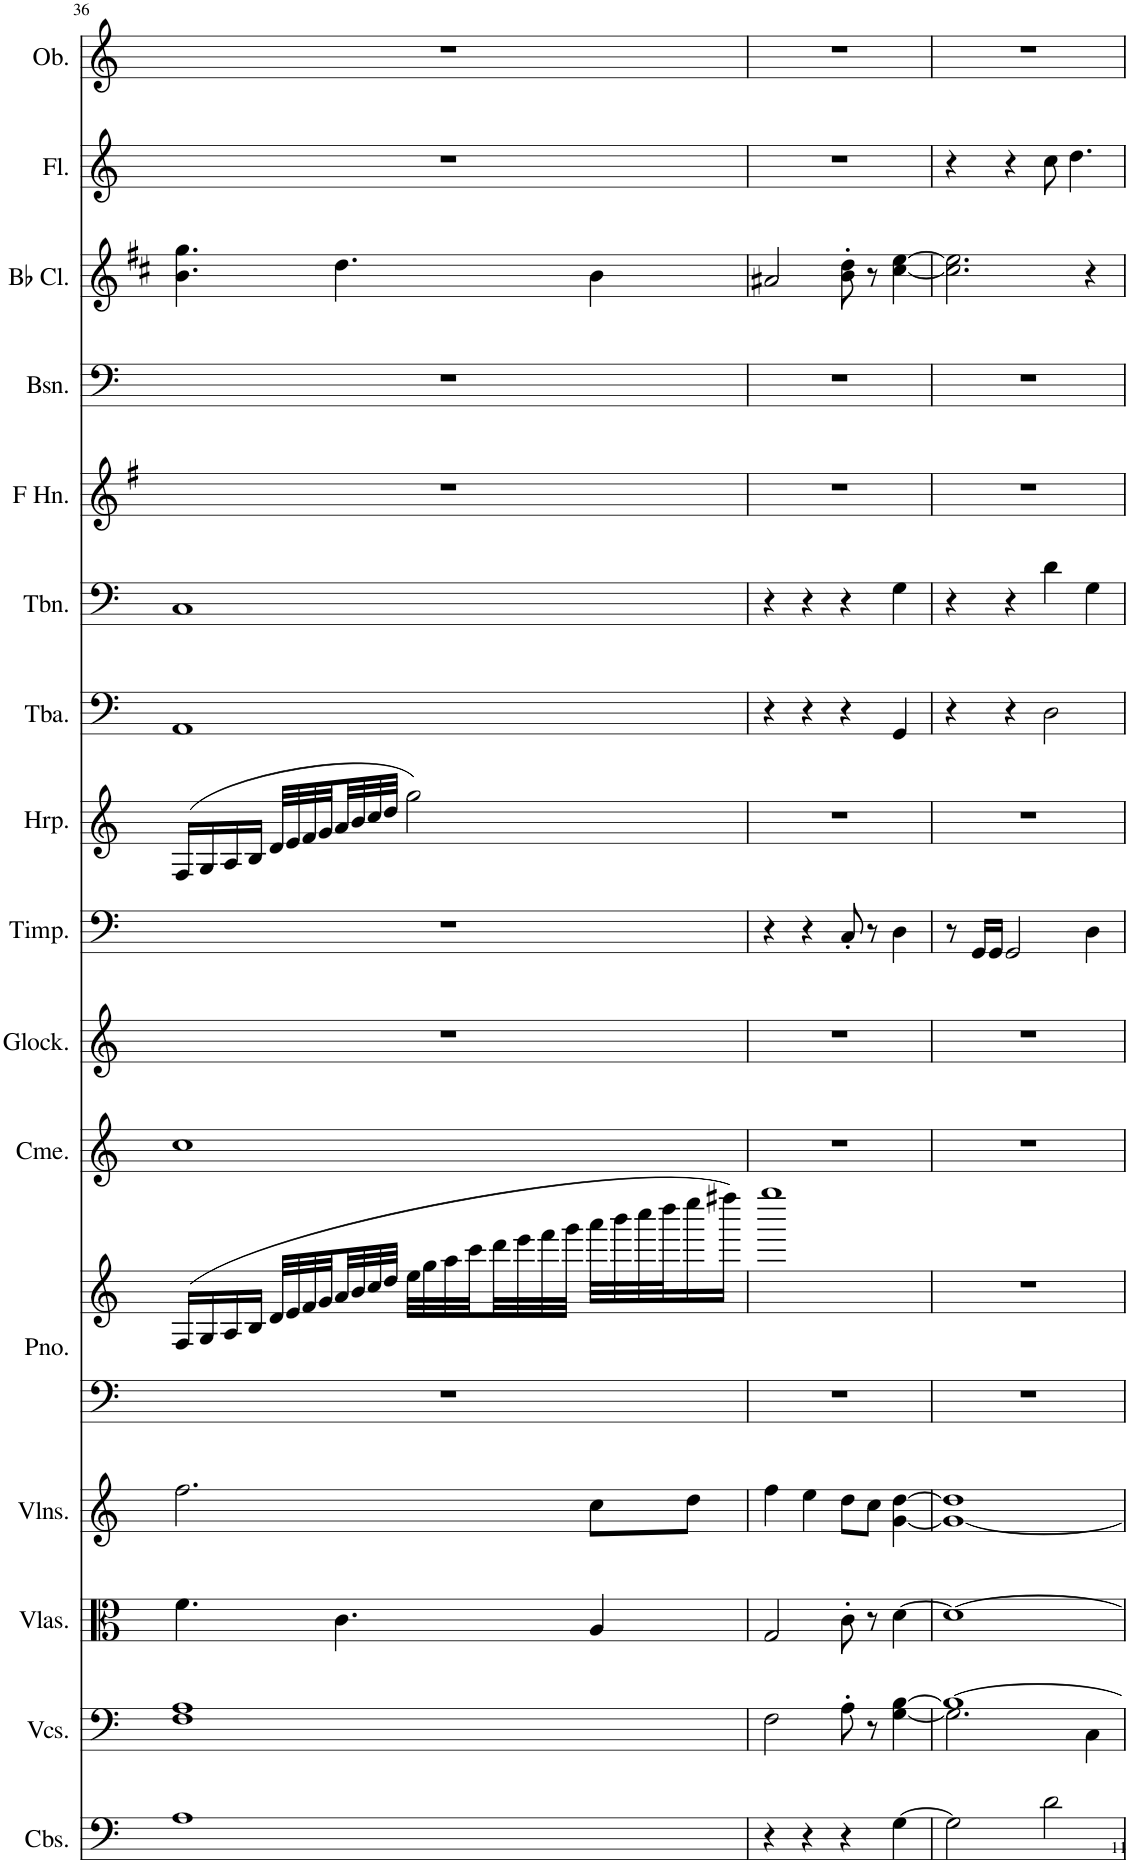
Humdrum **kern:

**kern	**kern	**kern	**kern	**kern	**kern	**kern	**kern	**kern	**kern	**kern	**kern	**kern	**kern	**kern	**kern	**kern
*part16	*part15	*part14	*part13	*part12	*part12	*part11	*part10	*part9	*part8	*part7	*part6	*part5	*part4	*part3	*part2	*part1
*staff17	*staff16	*staff15	*staff14	*staff13	*staff12	*staff11	*staff10	*staff9	*staff8	*staff7	*staff6	*staff5	*staff4	*staff3	*staff2	*staff1
*I"Contrabasses	*I"Violoncellos	*I"Violas	*I"Violins	*I"Piano	*	*I"Chimes	*I"Glockenspiel	*I"Timpani	*I"Harp	*I"Tuba	*I"Trombone	*I"Horn in F	*I"Bassoon	*I"Bb Clarinet	*I"Flute	*I"Oboe
*I'Cbs.	*I'Vcs.	*I'Vlas.	*I'Vlns.	*I'Pno.	*	*I'Cme.	*I'Glock.	*I'Timp.	*I'Hrp.	*I'Tba.	*I'Tbn.	*	*I'Bsn.	*I'Bb Cl.	*I'Fl.	*I'Ob.
!!LO:PB:g=z
*clefF4	*clefF4	*clefC3	*clefG2	*clefF4	*clefG2	*clefG2	*clefG2	*clefF4	*clefG2	*clefF4	*clefF4	*clefG2	*clefF4	*clefG2	*clefG2	*clefG2
*Trd7c12	*	*	*	*	*	*	*Trd-14c-24	*	*	*	*	*Trd4c7	*	*Trd1c2	*	*
*k[]	*k[]	*k[]	*k[]	*k[]	*k[]	*k[]	*k[]	*k[]	*k[]	*k[]	*k[]	*k[f#]	*k[]	*k[f#c#]	*k[]	*k[]
*M4/4	*M4/4	*M4/4	*M4/4	*M4/4	*M4/4	*M4/4	*M4/4	*M4/4	*M4/4	*M4/4	*M4/4	*M4/4	*M4/4	*M4/4	*M4/4	*M4/4
=36	=36	=36	=36	=36	=36	=36	=36	=36	=36	=36	=36	=36	=36	=36	=36	=36
1A	1F 1A	4.f\	2.ff\	1r	(16F/LL	1cc	1r	1r	(16F/LL	1AA	1C	1r	1r	4.b\ 4.gg\	1r	1r
.	.	.	.	.	16G/	.	.	.	16G/	.	.	.	.	.	.	.
.	.	.	.	.	16A/	.	.	.	16A/	.	.	.	.	.	.	.
.	.	.	.	.	16B/JJ	.	.	.	16B/JJ	.	.	.	.	.	.	.
.	.	.	.	.	32d/LLL	.	.	.	32d/LLL	.	.	.	.	.	.	.
.	.	.	.	.	32e/	.	.	.	32e/	.	.	.	.	.	.	.
.	.	.	.	.	32f/	.	.	.	32f/	.	.	.	.	.	.	.
.	.	.	.	.	32g/	.	.	.	32g/	.	.	.	.	.	.	.
.	.	4.c\	.	.	32a/	.	.	.	32a/	.	.	.	.	4.dd\	.	.
.	.	.	.	.	32b/	.	.	.	32b/	.	.	.	.	.	.	.
.	.	.	.	.	32cc/	.	.	.	32cc/	.	.	.	.	.	.	.
.	.	.	.	.	32dd/JJJ	.	.	.	32dd/JJJ	.	.	.	.	.	.	.
.	.	.	.	.	32ee\LLL	.	.	.	2gg\)	.	.	.	.	.	.	.
.	.	.	.	.	32gg\	.	.	.	.	.	.	.	.	.	.	.
.	.	.	.	.	32aa\	.	.	.	.	.	.	.	.	.	.	.
.	.	.	.	.	32ccc\	.	.	.	.	.	.	.	.	.	.	.
.	.	.	.	.	32ddd\	.	.	.	.	.	.	.	.	.	.	.
.	.	.	.	.	32eee\	.	.	.	.	.	.	.	.	.	.	.
.	.	.	.	.	32fff\	.	.	.	.	.	.	.	.	.	.	.
.	.	.	.	.	32ggg\JJJ	.	.	.	.	.	.	.	.	.	.	.
.	.	4A/	8cc\L	.	32aaa\LLL	.	.	.	.	.	.	.	.	4b\	.	.
.	.	.	.	.	32bbb\	.	.	.	.	.	.	.	.	.	.	.
.	.	.	.	.	32cccc\	.	.	.	.	.	.	.	.	.	.	.
.	.	.	.	.	32dddd\J	.	.	.	.	.	.	.	.	.	.	.
.	.	.	8dd\J	.	16eeee\	.	.	.	.	.	.	.	.	.	.	.
.	.	.	.	.	16ffff#X\JJ)	.	.	.	.	.	.	.	.	.	.	.
=37	=37	=37	=37	=37	=37	=37	=37	=37	=37	=37	=37	=37	=37	=37	=37	=37
4r	2F\	2G/	4ff\	1r	1gggg	1r	1r	4r	1r	4r	4r	1r	1r	2a#X/	1r	1r
4r	.	.	4ee\	.	.	.	.	4r	.	4r	4r	.	.	.	.	.
4r	8A'\	8c'\	8dd\L	.	.	.	.	8C'/	.	4r	4r	.	.	8b\' 8dd\'	.	.
.	8r	8r	8cc\J	.	.	.	.	8r	.	.	.	.	.	8r	.	.
[4G\	[4G\ [4B\	[4d\	[4g\ [4dd\	.	.	.	.	4D\	.	4GG/	4G\	.	.	[4cc#\ [4ee\	.	.
=38	=38	=38	=38	=38	=38	=38	=38	=38	=38	=38	=38	=38	=38	=38	=38	=38
*	*^	*	*	*	*	*	*	*	*	*	*	*	*	*	*	*
2G\]	1B_	2.G\]	1d_	1g_ 1dd]	1r	1r	1r	1r	8r	1r	4r	4r	1r	1r	2.cc#\] 2.ee\]	4r	1r
.	.	.	.	.	.	.	.	.	16GG/LL	.	.	.	.	.	.	.	.
.	.	.	.	.	.	.	.	.	16GG/JJ	.	.	.	.	.	.	.	.
.	.	.	.	.	.	.	.	.	2GG/	.	4r	4r	.	.	.	4r	.
2d\	.	.	.	.	.	.	.	.	.	.	2D\	4d\	.	.	.	8cc\	.
.	.	.	.	.	.	.	.	.	.	.	.	.	.	.	.	4.dd\	.
.	.	4C\	.	.	.	.	.	.	4D\	.	.	4G\	.	.	4r	.	.
*	*v	*v	*	*	*	*	*	*	*	*	*	*	*	*	*	*	*
=	=	=	=	=	=	=	=	=	=	=	=	=	=	=	=	=
*-	*-	*-	*-	*-	*-	*-	*-	*-	*-	*-	*-	*-	*-	*-	*-	*-
